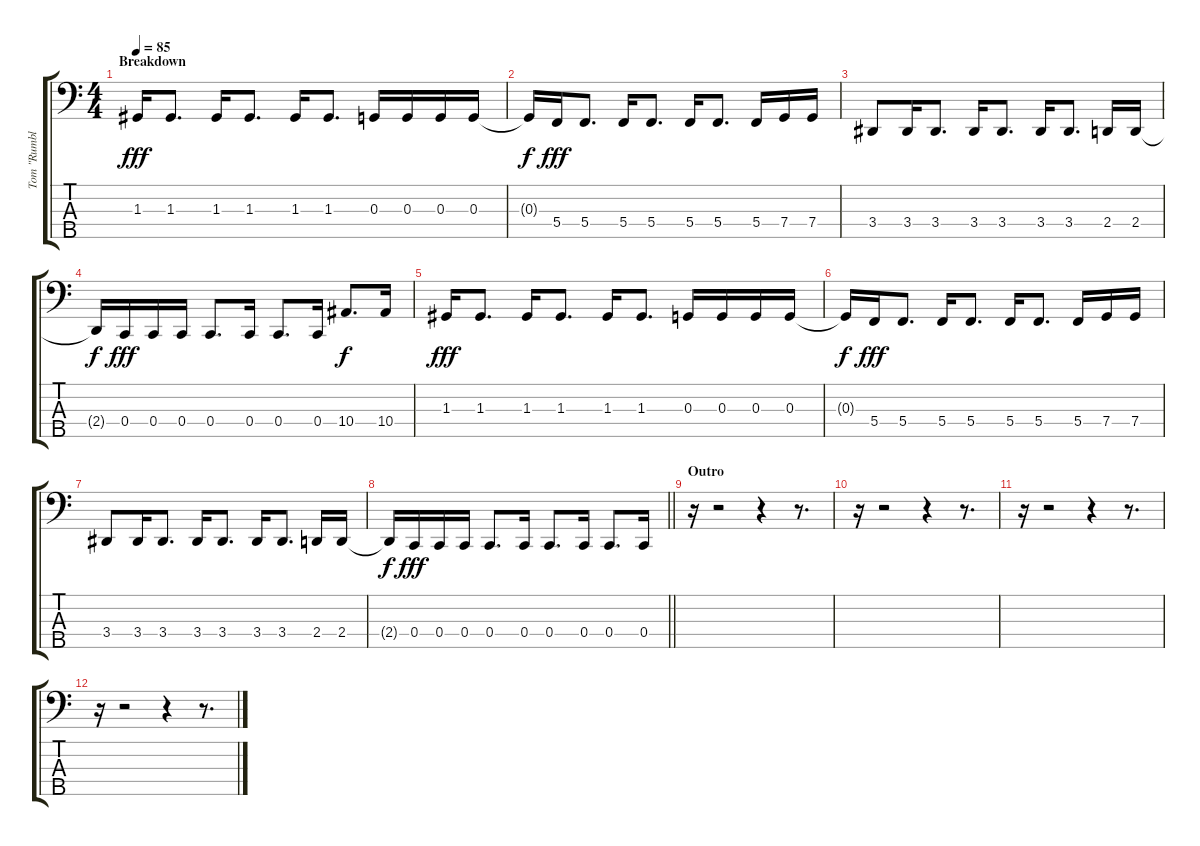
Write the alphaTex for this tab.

\track ("Tom \"Rumble from Down Under\" Murphy" "Tom \"Rumbl") {instrument electricbassfinger}
\staff {score tabs}
\tuning (F2 C2 G1 C1 G0) {hide}
\ts (4 4)
\section ("" "Breakdown")
\tempo 85
\clef f4
\ks c
1.3.16{dy fff} 1.3.8{d} 1.3.16 1.3.8{d} 1.3.16 1.3.8{d} 0.3.16 0.3.16 0.3.16 0.3.16 |
0.3{t}.16{dy f} 5.4.16{dy fff} 5.4.8{d} 5.4.16 5.4.8{d} 5.4.16 5.4.8{d} 5.4.16 7.4.16 7.4.16 |
3.4.8 3.4.16 3.4.8{d} 3.4.16 3.4.8{d} 3.4.16 3.4.8{d} 2.4.16 2.4.16 |
2.4{t}.16{dy f} 0.4.16{dy fff} 0.4.16 0.4.16 0.4.8{d} 0.4.16 0.4.8{d} 0.4.16 10.4.8{d dy f} 10.4.16 |
1.3.16{dy fff} 1.3.8{d} 1.3.16 1.3.8{d} 1.3.16 1.3.8{d} 0.3.16 0.3.16 0.3.16 0.3.16 |
0.3{t}.16{dy f} 5.4.16{dy fff} 5.4.8{d} 5.4.16 5.4.8{d} 5.4.16 5.4.8{d} 5.4.16 7.4.16 7.4.16 |
3.4.8 3.4.16 3.4.8{d} 3.4.16 3.4.8{d} 3.4.16 3.4.8{d} 2.4.16 2.4.16 |
\barLineRight lightlight
2.4{t}.16{dy f} 0.4.16{dy fff} 0.4.16 0.4.16 0.4.8{d} 0.4.16 0.4.8{d} 0.4.16 0.4.8{d} 0.4.16 |
\section ("" "Outro")
r.16 r.2 r.4 r.8{d} |
r.16 r.2 r.4 r.8{d} |
r.16 r.2 r.4 r.8{d} |
r.16 r.2 r.4 r.8{d}
